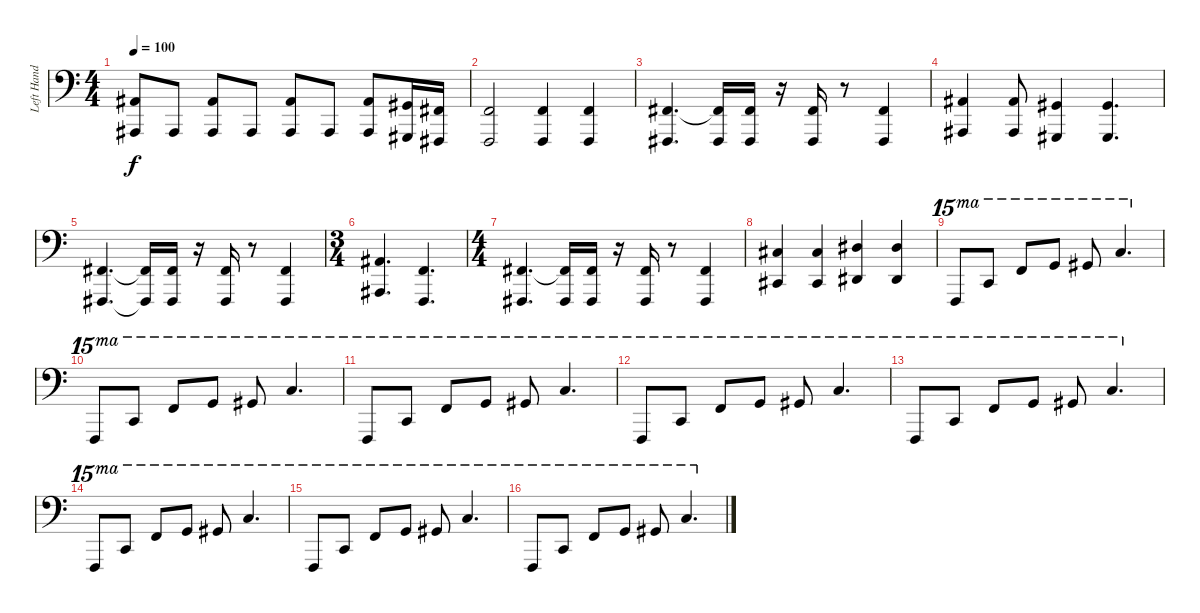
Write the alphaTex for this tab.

\track ("Left Hand" "Left Hand") {instrument acousticgrandpiano}
\staff {score}
\tuning (G2 D2 A1 E1) {hide}
\ts (4 4)
\tempo 100
\clef f4
\ks c
(3.1 1.3).8{dy f} 1.3.8 (3.1 1.3).8 1.3.8 (3.1 1.3).8 1.3.8 (3.1 1.3).8 (1.1 4.4).16 (4.2 2.4).16 |
(3.2 1.4).2 (3.2 1.4).4 (3.2 1.4).4 |
(4.2 2.4).4{d} (4.2{t} 2.4).16 (4.2 2.4).16 r.16 (4.2 2.4).16 r.8 (4.2 2.4).4 |
(3.1 1.3).4 (3.1 1.3).8 (1.1 4.4).4 (1.1 4.4).4{d} |
(4.2 2.4).4{d} (4.2{t} 2.4{t}).16 (4.2 2.4).16 r.16 (4.2 2.4).16 r.8 (4.2 2.4).4 |
\ts (3 4)
(3.1 1.3).4{d} (3.2 1.4).4{d} |
\ts (4 4)
(4.2 2.4).4{d} (4.2{t} 2.4).16 (4.2 2.4).16 r.16 (4.2 2.4).16 r.8 (4.2 2.4).4 |
(6.1 4.3).4 (6.1 4.3).4 (8.1 1.2).4 (8.1 1.2).4 |
15.2.8{ot 15ma} 17.1.8{ot 15ma} 22.1.8{ot 15ma} 24.1.8{ot 15ma} 25.1.8{ot 15ma} 29.1.4{d ot 15ma} |
10.1.8{ot 15ma} 17.1.8{ot 15ma} 22.1.8{ot 15ma} 24.1.8{ot 15ma} 25.1.8{ot 15ma} 29.1.4{d ot 15ma} |
10.1.8{ot 15ma} 17.1.8{ot 15ma} 22.1.8{ot 15ma} 24.1.8{ot 15ma} 25.1.8{ot 15ma} 29.1.4{d ot 15ma} |
10.1.8{ot 15ma} 17.1.8{ot 15ma} 22.1.8{ot 15ma} 24.1.8{ot 15ma} 25.1.8{ot 15ma} 29.1.4{d ot 15ma} |
15.2.8{ot 15ma} 17.1.8{ot 15ma} 22.1.8{ot 15ma} 24.1.8{ot 15ma} 25.1.8{ot 15ma} 29.1.4{d ot 15ma} |
10.1.8{ot 15ma} 17.1.8{ot 15ma} 22.1.8{ot 15ma} 24.1.8{ot 15ma} 25.1.8{ot 15ma} 29.1.4{d ot 15ma} |
10.1.8{ot 15ma} 17.1.8{ot 15ma} 22.1.8{ot 15ma} 24.1.8{ot 15ma} 25.1.8{ot 15ma} 29.1.4{d ot 15ma} |
10.1.8{ot 15ma} 17.1.8{ot 15ma} 22.1.8{ot 15ma} 24.1.8{ot 15ma} 25.1.8{ot 15ma} 29.1.4{d ot 15ma}
